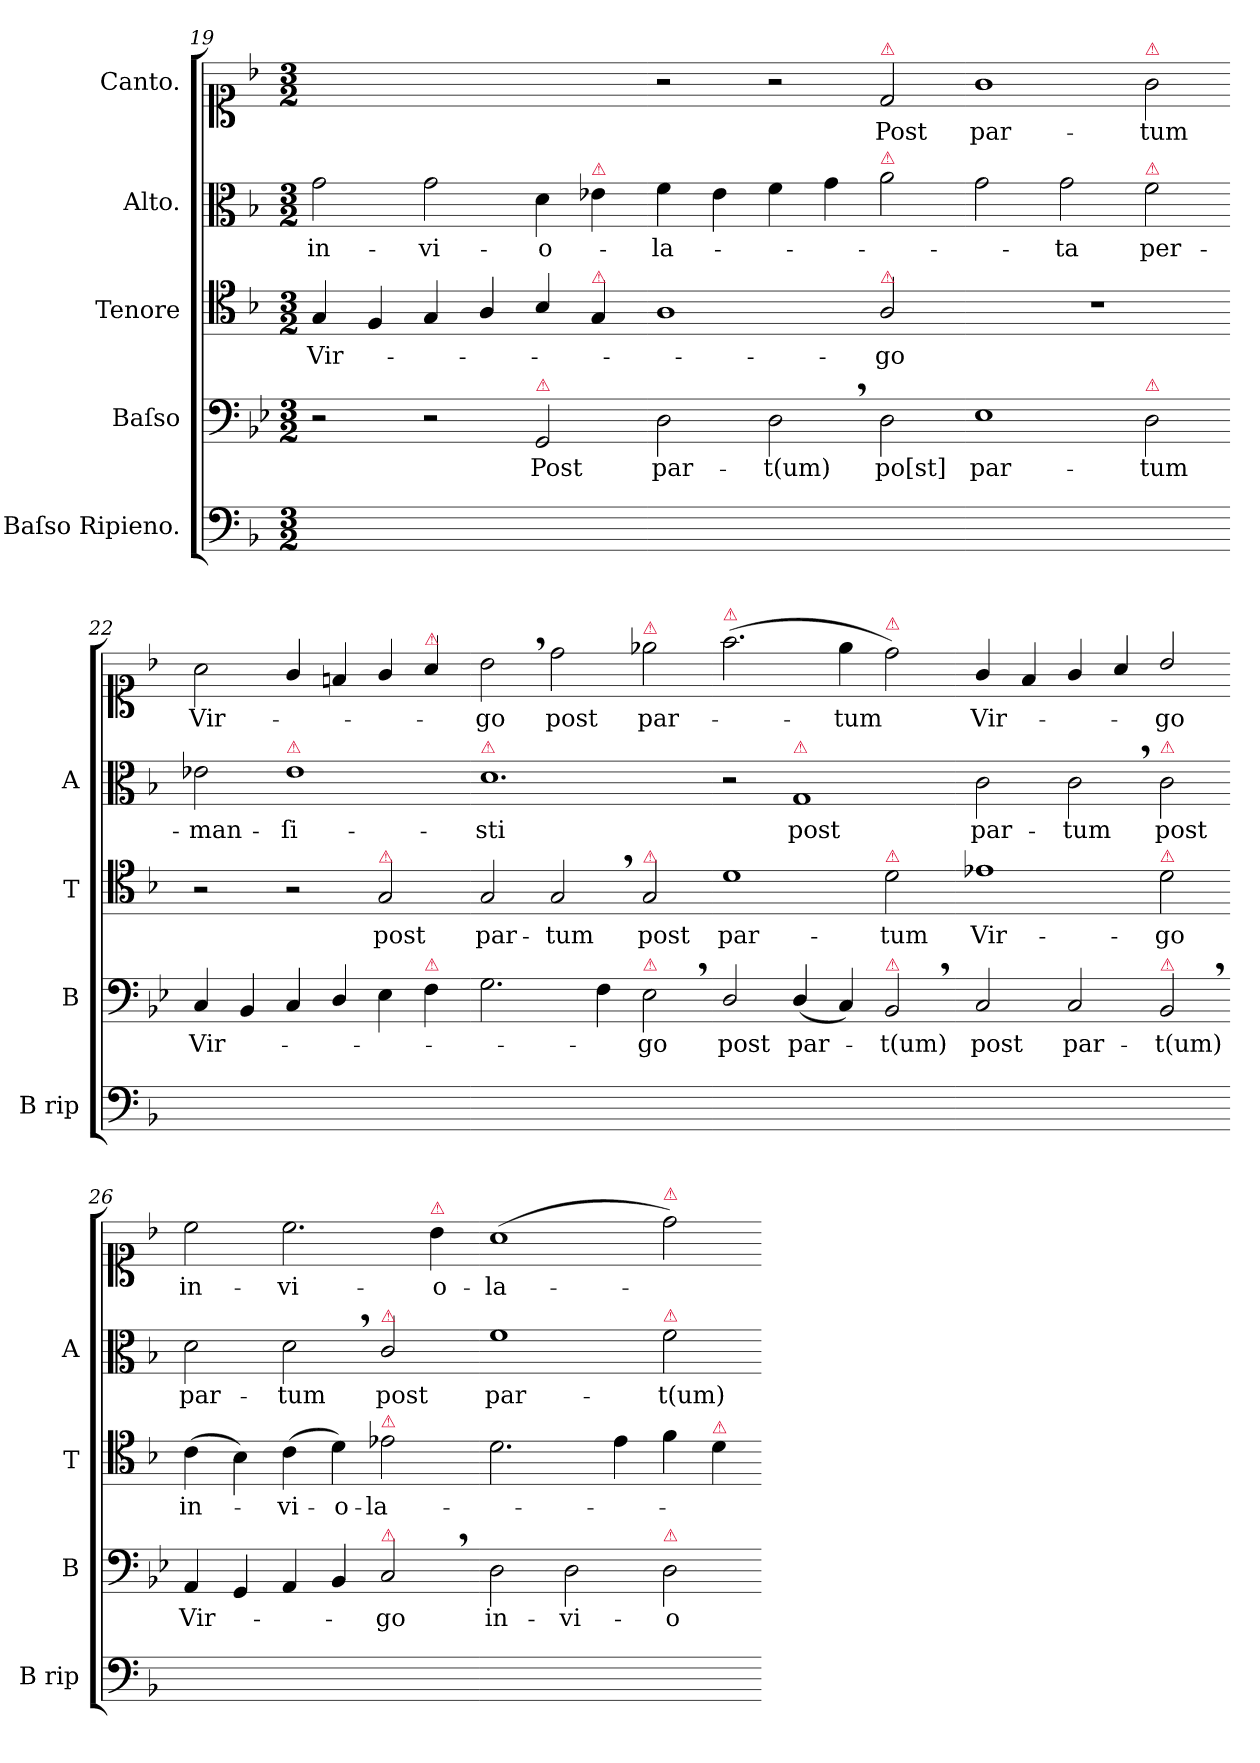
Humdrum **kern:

**kern	**kern	**text	**kern	**text	**kern	**text	**kern	**text
*part5	*part4	*part4	*part3	*part3	*part2	*part2	*part1	*part1
*staff5	*staff4	*staff4	*staff3	*staff3	*staff2	*staff2	*staff1	*staff1
*I"Baſso Ripieno.	*I"Baſso	*	*I"Tenore	*	*I"Alto.	*	*I"Canto.	*
*I'B rip	*I'B	*	*I'T	*	*I'A	*	*	*
*clefF4	*clefF4	*	*clefC4	*	*clefC3	*	*clefC1	*
*k[b-]	*k[b-e-]	*	*k[b-]	*	*k[b-]	*	*k[b-]	*
*M3/2	*M3/2	*	*M3/2	*	*M3/2	*	*M3/2	*
=19	=19	=19	=19	=19	=19	=19	=19	=19
1.ryy	2r	.	4G/	Vir-	2g\	in-	1.ryy	.
.	.	.	4F/	.	.	.	.	.
.	2r	.	4G/	.	2g\	-vi-	.	.
.	.	.	4A/	.	.	.	.	.
!	!LO:TX:a:color=crimson:t=⚠	!	!	!	!	!	!	!
.	2GG/	Post	4B-/	.	4d\	-o-	.	.
!	!	!	!	!	!LO:TX:a:color=crimson:t=⚠	!	!	!
!	!	!	!LO:TX:a:color=crimson:t=⚠	!	!	!	!	!
.	.	.	4G/	.	4e-\	.	.	.
=20-	=20-	=20-	=20-	=20-	=20-	=20-	=20-	=20-
1.ryy	2D\	par-	1A	.	4f\	-la-	2r	.
.	.	.	.	.	4e-\	.	.	.
.	2D,\	-t(um)	.	.	4f\	.	2r	.
.	.	.	.	.	4g\	.	.	.
!	!	!	!	!	!	!	!LO:TX:a:color=crimson:t=⚠	!
!	!	!	!	!	!LO:TX:a:color=crimson:t=⚠	!	!	!
!	!	!	!LO:TX:a:color=crimson:t=⚠	!	!	!	!	!
.	2D\	po[st]	2A/	-go	2a\	.	2d/	Post
=21-	=21-	=21-	=21-	=21-	=21-	=21-	=21-	=21-
!	!	!	!LO:N:vis=1	!	!	!	!	!
1.ryy	1E-	par-	1.r	.	2g\	.	1g	par-
.	.	.	.	.	2g\	-ta	.	.
!	!	!	!	!	!	!	!LO:TX:a:color=crimson:t=⚠	!
!	!	!	!	!	!LO:TX:a:color=crimson:t=⚠	!	!	!
!	!LO:TX:a:color=crimson:t=⚠	!	!	!	!	!	!	!
.	2D\	-tum	.	.	2f\	per-	2g\	-tum
=22-	=22-	=22-	=22-	=22-	=22-	=22-	=22-	=22-
1.ryy	4C/	Vir-	2r	.	2e-X\	-man-	2a\	Vir-
.	4BB-/	.	.	.	.	.	.	.
!	!	!	!	!	!LO:TX:a:color=crimson:t=⚠	!	!	!
.	4C/	.	2r	.	1e-	-ſi-	4g/	.
.	4D/	.	.	.	.	.	4fn/	.
!	!	!	!LO:TX:a:color=crimson:t=⚠	!	!	!	!	!
.	4E-\	.	2G/	post	.	.	4g/	.
!	!	!	!	!	!	!	!LO:TX:a:color=crimson:t=⚠	!
!	!LO:TX:a:color=crimson:t=⚠	!	!	!	!	!	!	!
.	4F\	.	.	.	.	.	4a/	.
=23-	=23-	=23-	=23-	=23-	=23-	=23-	=23-	=23-
!	!	!	!	!	!LO:TX:a:color=crimson:t=⚠	!	!	!
1.ryy	2.G\	.	2G/	par-	1.d	-sti	2b-,\	-go
.	.	.	2G,/	-tum	.	.	2dd\	post
.	4F\	.	.	.	.	.	.	.
!	!	!	!	!	!	!	!LO:TX:a:color=crimson:t=⚠	!
!	!	!	!LO:TX:a:color=crimson:t=⚠	!	!	!	!	!
!	!LO:TX:a:color=crimson:t=⚠	!	!	!	!	!	!	!
!	!	!	!	!LO:LY:i	!	!	!	!
.	2E-,\	-go	2G/	post	.	.	2ee-X\	par-
=24-	=24-	=24-	=24-	=24-	=24-	=24-	=24-	=24-
!	!	!	!	!	!	!	!LO:TX:a:color=crimson:t=⚠	!
!	!	!	!	!LO:LY:i	!	!	!	!
1.ryy	2D/	post	1d	par-	2r	.	(>2.ff\	.
!	!	!	!	!	!LO:TX:a:color=crimson:t=⚠	!	!	!
.	(<4D/	par-	.	.	1G	post	.	.
.	4C/)	.	.	.	.	.	4ee-\	-tum
!	!	!	!	!	!	!	!LO:TX:a:color=crimson:t=⚠	!
!	!	!	!LO:TX:a:color=crimson:t=⚠	!	!	!	!	!
!	!LO:TX:a:color=crimson:t=⚠	!	!	!	!	!	!	!
!	!	!	!	!LO:LY:i	!	!	!	!
.	2BB-,/	-t(um)	2d\	-tum	.	.	2dd\)	.
=25-	=25-	=25-	=25-	=25-	=25-	=25-	=25-	=25-
!	!	!LO:LY:i	!	!	!	!	!	!
1.ryy	2C/	post	1e-X	Vir-	2c\	par-	4g/	Vir-
.	.	.	.	.	.	.	4f/	.
!	!	!LO:LY:i	!	!	!	!	!	!
.	2C/	par-	.	.	2c,\	-tum	4g/	.
.	.	.	.	.	.	.	4a/	.
!	!	!	!	!	!LO:TX:a:color=crimson:t=⚠	!	!	!
!	!	!	!LO:TX:a:color=crimson:t=⚠	!	!	!	!	!
!	!LO:TX:a:color=crimson:t=⚠	!	!	!	!	!	!	!
!	!	!LO:LY:i	!	!	!	!LO:LY:i	!	!
.	2BB-,/	-t(um)	2d\	-go	2c\	post	2b-/	-go
=26-	=26-	=26-	=26-	=26-	=26-	=26-	=26-	=26-
!	!	!	!	!	!	!LO:LY:i	!	!
1.ryy	4AA/	Vir-	(>4c\	in-	2d\	par-	2cc\	in-
.	4GG/	.	4B-\)	.	.	.	.	.
!	!	!	!	!	!	!LO:LY:i	!	!
.	4AA/	.	(>4c\	-vi-	2d,\	-tum	2.cc\	-vi-
.	4BB-/	.	4d\)	-o-	.	.	.	.
!	!	!	!	!	!LO:TX:a:color=crimson:t=⚠	!	!	!
!	!	!	!LO:TX:a:color=crimson:t=⚠	!	!	!	!	!
!	!LO:TX:a:color=crimson:t=⚠	!	!	!	!	!	!	!
.	2C,/	-go	2e-X\	-la-	2c/	post	.	.
!	!	!	!	!	!	!	!LO:TX:a:color=crimson:t=⚠	!
.	.	.	.	.	.	.	4b-\	-o-
=27-	=27-	=27-	=27-	=27-	=27-	=27-	=27-	=27-
1.ryy	2D\	in-	2.d\	.	1f	par-	(>1a	-la-
.	2D\	-vi-	.	.	.	.	.	.
.	.	.	4e-\	.	.	.	.	.
!	!	!	!	!	!	!	!LO:TX:a:color=crimson:t=⚠	!
!	!	!	!	!	!LO:TX:a:color=crimson:t=⚠	!	!	!
!	!LO:TX:a:color=crimson:t=⚠	!	!	!	!	!	!	!
.	2D\	-o-	4f\	.	2f\	-t(um)	2dd\)	.
!	!	!	!LO:TX:a:color=crimson:t=⚠	!	!	!	!	!
.	.	.	4d\	.	.	.	.	.
=-	=-	=-	=-	=-	=-	=-	=-	=-
*-	*-	*-	*-	*-	*-	*-	*-	*-
